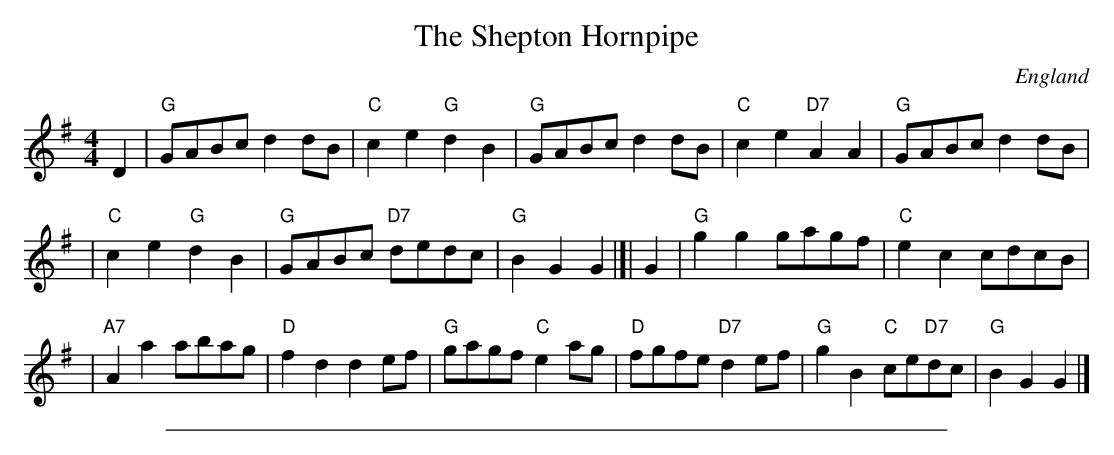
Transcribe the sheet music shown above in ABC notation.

X:1
T: The Shepton Hornpipe
O: England
M: 4/4
L: 1/8
K: G
D2 \
| "G"GABc d2dB | "C"c2e2 "G"d2B2 | "G"GABc d2dB | "C"c2e2  "D7"A2A2 | "G"GABc d2dB |
| "C"c2e2 "G"d2B2 | "G"GABc "D7"dedc | "G"B2G2 G2 |]| G2 | "G"g2g2 gagf | "C"e2c2 cdcB |
| "A7"A2a2 abag | "D"f2d2 d2ef | "G"gagf "C"e2ag | "D"fgfe "D7"d2ef | "G"g2B2 "C"ce"D7"dc | "G"B2G2 G2 |]
